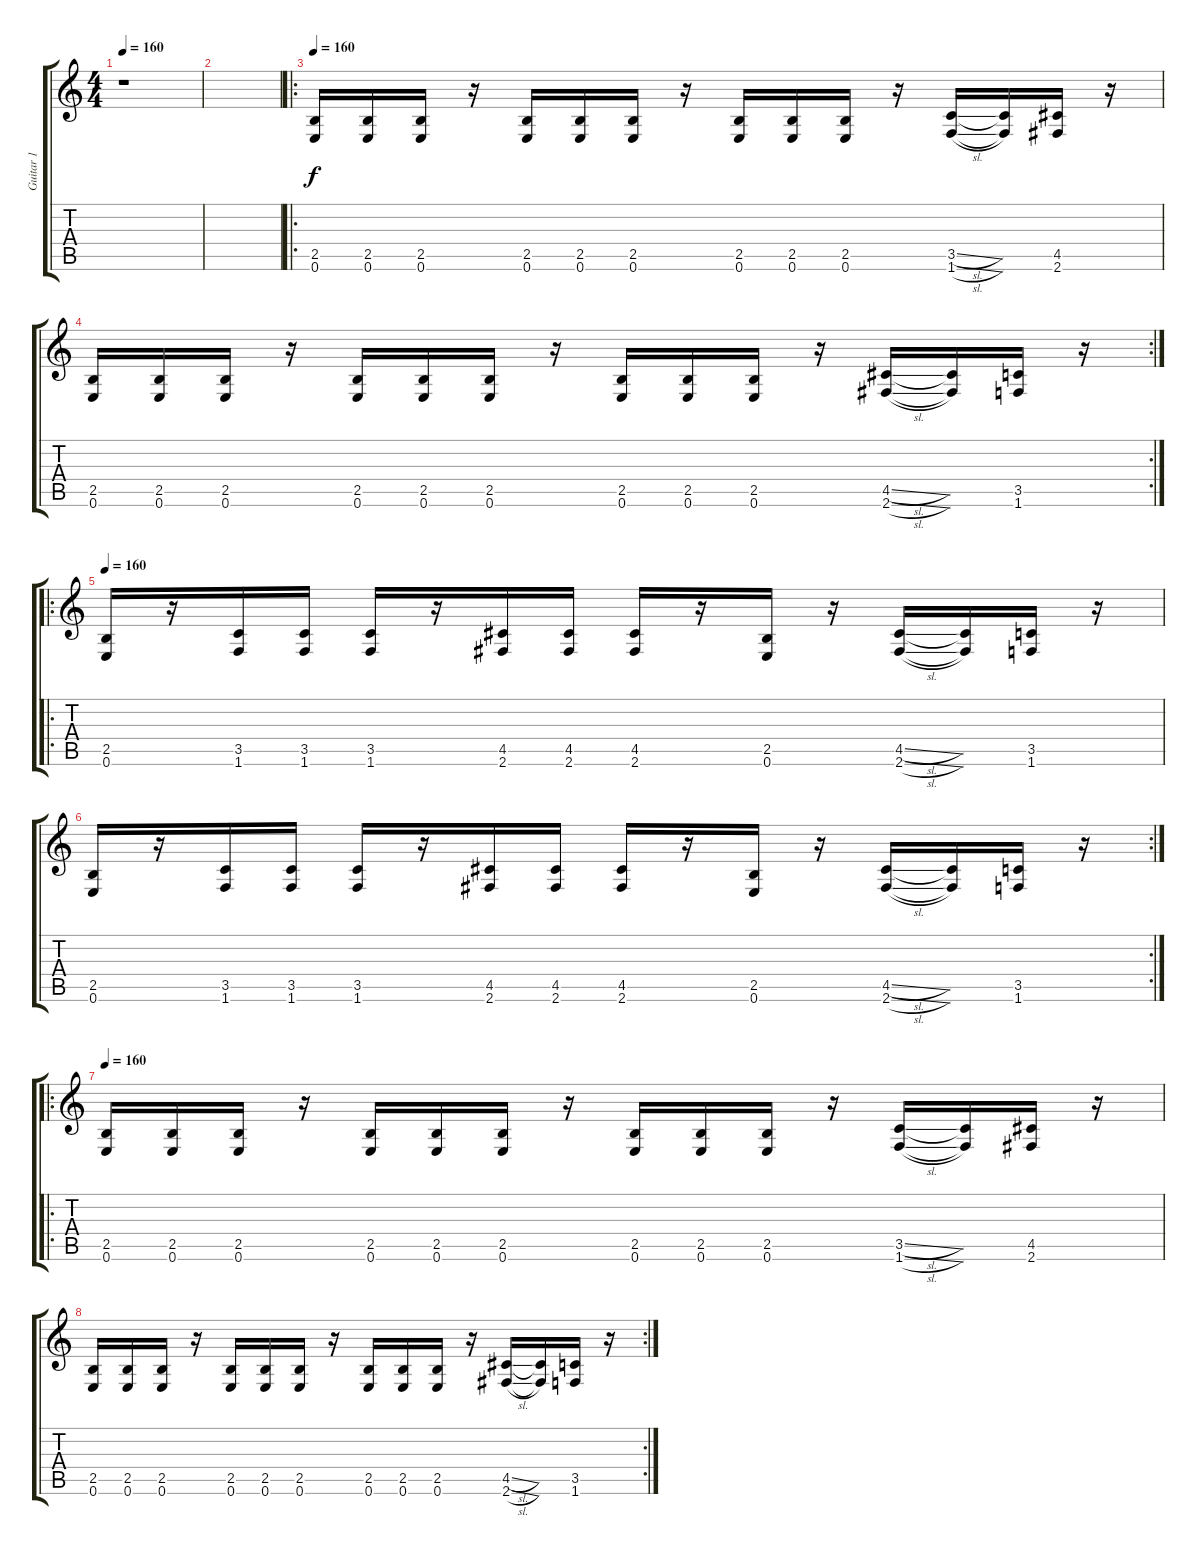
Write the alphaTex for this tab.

\track ("Guitar 1" "Guitar 1") {instrument distortionguitar}
\staff {score tabs}
\tuning (E4 B3 G3 D3 A2 E2) {hide}
\ts (4 4)
\tempo 160
\tempo 300
\tempo 160
\clef g2
\ks c
r.1{dy f instrument distortionguitar} |
|
\ro
\tempo 160
(2.5 0.6).16 (2.5 0.6).16 (2.5 0.6).16 r.16 (2.5 0.6).16 (2.5 0.6).16 (2.5 0.6).16 r.16 (2.5 0.6).16 (2.5 0.6).16 (2.5 0.6).16 r.16 (3.5{sl} 1.6{sl}).16 (3.5{t} 1.6{t}).16 (4.5 2.6).16 r.16 |
\rc 2
(2.5 0.6).16 (2.5 0.6).16 (2.5 0.6).16 r.16 (2.5 0.6).16 (2.5 0.6).16 (2.5 0.6).16 r.16 (2.5 0.6).16 (2.5 0.6).16 (2.5 0.6).16 r.16 (4.5{sl} 2.6{sl}).16 (4.5{t} 2.6{t}).16 (3.5 1.6).16 r.16 |
\ro
\tempo 160
(2.5 0.6).16 r.16 (3.5 1.6).16 (3.5 1.6).16 (3.5 1.6).16 r.16 (4.5 2.6).16 (4.5 2.6).16 (4.5 2.6).16 r.16 (2.5 0.6).16 r.16 (4.5{sl} 2.6{sl}).16 (4.5{t} 2.6{t}).16 (3.5 1.6).16 r.16 |
\rc 2
(2.5 0.6).16 r.16 (3.5 1.6).16 (3.5 1.6).16 (3.5 1.6).16 r.16 (4.5 2.6).16 (4.5 2.6).16 (4.5 2.6).16 r.16 (2.5 0.6).16 r.16 (4.5{sl} 2.6{sl}).16 (4.5{t} 2.6{t}).16 (3.5 1.6).16 r.16 |
\ro
\tempo 160
(2.5 0.6).16 (2.5 0.6).16 (2.5 0.6).16 r.16 (2.5 0.6).16 (2.5 0.6).16 (2.5 0.6).16 r.16 (2.5 0.6).16 (2.5 0.6).16 (2.5 0.6).16 r.16 (3.5{sl} 1.6{sl}).16 (3.5{t} 1.6{t}).16 (4.5 2.6).16 r.16 |
\rc 2
(2.5 0.6).16 (2.5 0.6).16 (2.5 0.6).16 r.16 (2.5 0.6).16 (2.5 0.6).16 (2.5 0.6).16 r.16 (2.5 0.6).16 (2.5 0.6).16 (2.5 0.6).16 r.16 (4.5{sl} 2.6{sl}).16 (4.5{t} 2.6{t}).16 (3.5 1.6).16 r.16
